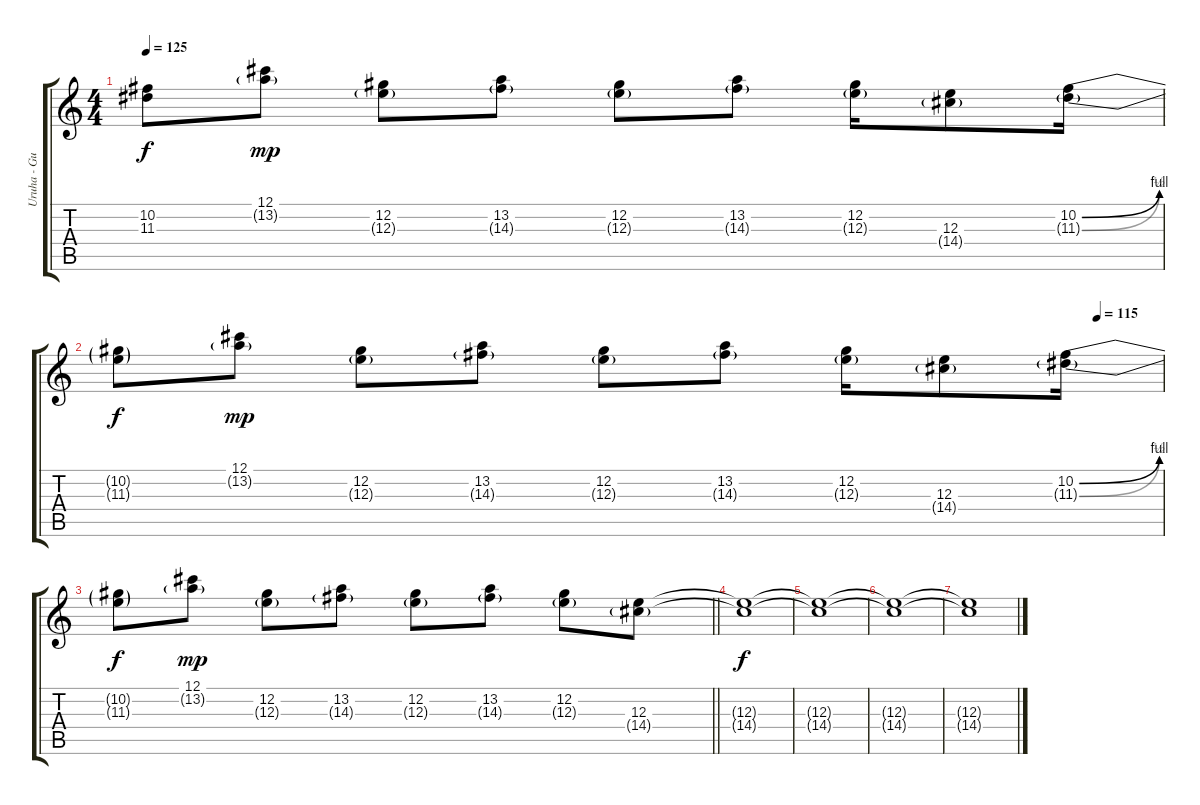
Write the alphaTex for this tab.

\track ("Uruha - Guitar 3" "Uruha - Gu") {instrument electricguitarclean}
\staff {score tabs}
\tuning (Db4 Ab3 E3 B2 Gb2 B1) {hide}
\ts (4 4)
\tempo 125
\clef g2
\ks c
(10.2{t} 11.3{t}).8{dy f} (12.1 13.2{g}).8{dy mp} (12.2 12.3{g}).8 (13.2 14.3{g}).8 (12.2 12.3{g}).8 (13.2 14.3{g}).8 (12.2 12.3{g}).16 (12.3 14.4{g}).8 (10.2{be (bend 0 0 60 4)} 11.3{be (bend 0 0 60 2) g}).16 |
\tempo (115 0.9375)
(10.2{t} 11.3{t}).8{dy f} (12.1 13.2{g}).8{dy mp} (12.2 12.3{g}).8 (13.2 14.3{g}).8 (12.2 12.3{g}).8 (13.2 14.3{g}).8 (12.2 12.3{g}).16 (12.3 14.4{g}).8 (10.2{be (bend 0 0 60 4)} 11.3{be (bend 0 0 60 2) g}).16 |
\barLineRight lightlight
(10.2{t} 11.3{t}).8{dy f} (12.1 13.2{g}).8{dy mp} (12.2 12.3{g}).8 (13.2 14.3{g}).8 (12.2 12.3{g}).8 (13.2 14.3{g}).8 (12.2 12.3{g}).8 (12.3 14.4{g}).8 |
(12.3{t} 14.4{t}).1{dy f} |
(12.3{t} 14.4{t}).1 |
(12.3{t} 14.4{t}).1 |
(12.3{t} 14.4{t}).1
